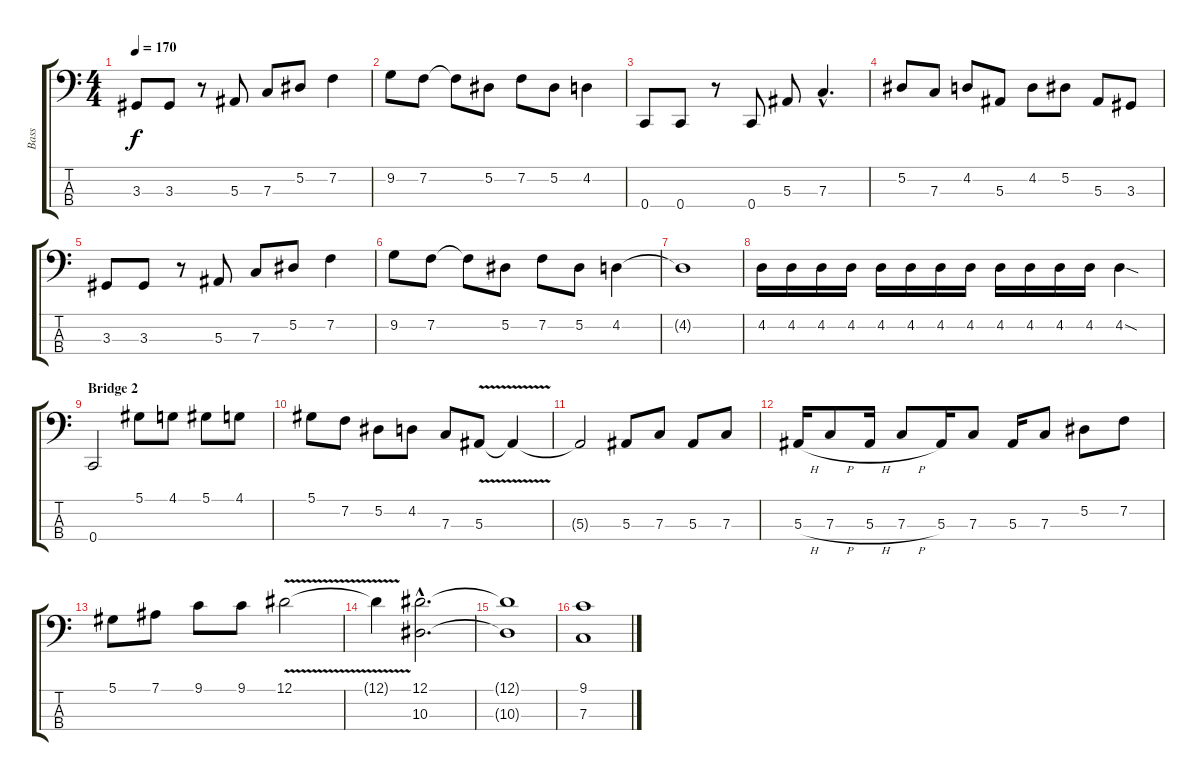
\track ("Bass" "Bass") {instrument electricbassfinger}
\staff {score tabs}
\tuning (Eb2 Bb1 F1 C1) {hide}
\ts (4 4)
\tempo 170
\clef f4
\ks c
3.3.8{dy f} 3.3.8 r.8 5.3.8 7.3.8 5.2.8 7.2.4 |
9.2.8 7.2.8 7.2{t}.8 5.2.8 7.2.8 5.2.8 4.2.4 |
0.4.8 0.4.8 r.8 0.4.8 5.3.8 7.3{hac}.4{d} |
5.2.8 7.3.8 4.2.8 5.3.8 4.2.8 5.2.8 5.3.8 3.3.8 |
3.3.8 3.3.8 r.8 5.3.8 7.3.8 5.2.8 7.2.4 |
9.2.8 7.2.8 7.2{t}.8 5.2.8 7.2.8 5.2.8 4.2.4 |
4.2{t}.1 |
4.2.16{volume 16} 4.2.16 4.2.16 4.2.16 4.2.16 4.2.16 4.2.16 4.2.16 4.2.16 4.2.16 4.2.16 4.2.16 4.2{sod}.4 |
\section ("" "Bridge 2")
0.4.2 5.1.8 4.1.8 5.1.8 4.1.8 |
5.1.8 7.2.8 5.2.8 4.2.8 7.3.8 5.3{v}.8 5.3{t}.4 |
5.3{t}.2 5.3.8 7.3.8 5.3.8 7.3.8 |
5.3{h}.16 7.3{h}.8 5.3{h}.16 7.3{h}.8 5.3.16 7.3.8 5.3.16 7.3.8 5.2.8 7.2.8 |
5.1.8 7.1.8 9.1.8 9.1.8 12.1{v}.2 |
12.1{t}.4 (12.1{hac} 10.3{hac}).2{d} |
(12.1{t} 10.3{t}).1 |
(9.1 7.3).1
